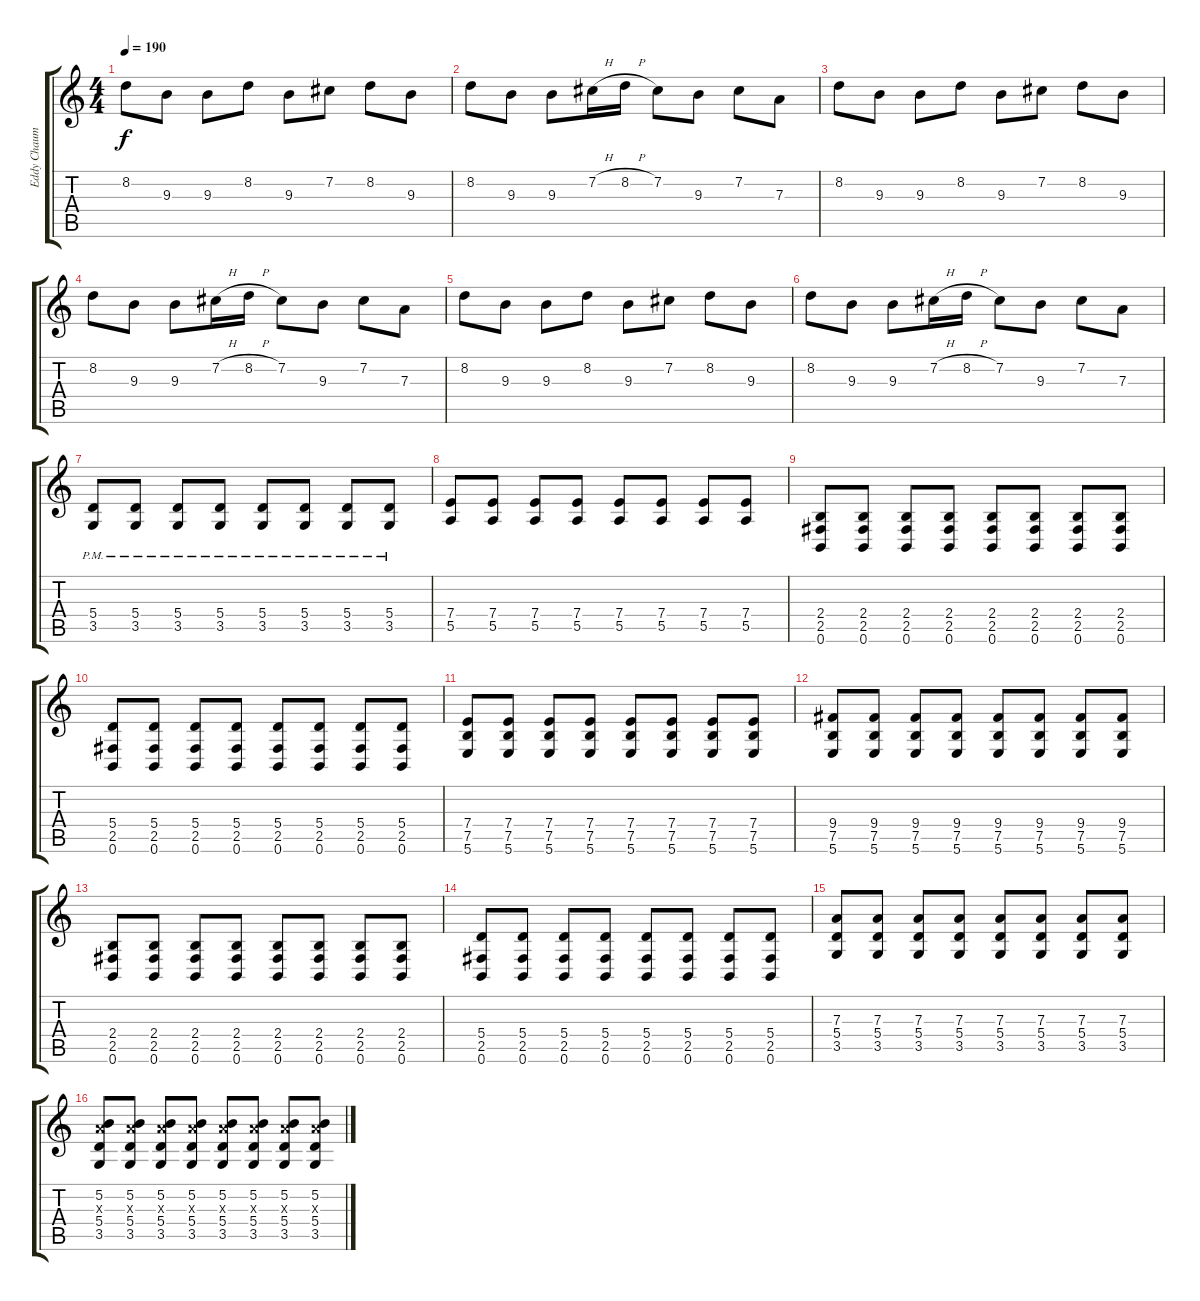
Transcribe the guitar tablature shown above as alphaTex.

\track ("Eddy Chaumulot (Rythm)" "Eddy Chaum") {instrument distortionguitar}
\staff {score tabs}
\tuning (B3 Gb3 D3 A2 E2 B1) {hide}
\ts (4 4)
\tempo 190
\clef g2
\ks c
8.2.8{dy f} 9.3.8 9.3.8 8.2.8 9.3.8 7.2.8 8.2.8 9.3.8 |
8.2.8 9.3.8 9.3.8 7.2{h}.16 8.2{h}.16 7.2.8 9.3.8 7.2.8 7.3.8 |
8.2.8 9.3.8 9.3.8 8.2.8 9.3.8 7.2.8 8.2.8 9.3.8 |
8.2.8 9.3.8 9.3.8 7.2{h}.16 8.2{h}.16 7.2.8 9.3.8 7.2.8 7.3.8 |
8.2.8 9.3.8 9.3.8 8.2.8 9.3.8 7.2.8 8.2.8 9.3.8 |
8.2.8 9.3.8 9.3.8 7.2{h}.16 8.2{h}.16 7.2.8 9.3.8 7.2.8 7.3.8 |
(5.4{pm} 3.5{pm}).8 (5.4{pm} 3.5{pm}).8 (5.4{pm} 3.5{pm}).8 (5.4{pm} 3.5{pm}).8 (5.4{pm} 3.5{pm}).8 (5.4{pm} 3.5{pm}).8 (5.4{pm} 3.5{pm}).8 (5.4{pm} 3.5{pm}).8 |
(7.4 5.5).8 (7.4 5.5).8 (7.4 5.5).8 (7.4 5.5).8 (7.4 5.5).8 (7.4 5.5).8 (7.4 5.5).8 (7.4 5.5).8 |
(2.4 2.5 0.6).8 (2.4 2.5 0.6).8 (2.4 2.5 0.6).8 (2.4 2.5 0.6).8 (2.4 2.5 0.6).8 (2.4 2.5 0.6).8 (2.4 2.5 0.6).8 (2.4 2.5 0.6).8 |
(5.4 2.5 0.6).8 (5.4 2.5 0.6).8 (5.4 2.5 0.6).8 (5.4 2.5 0.6).8 (5.4 2.5 0.6).8 (5.4 2.5 0.6).8 (5.4 2.5 0.6).8 (5.4 2.5 0.6).8 |
(7.4 7.5 5.6).8 (7.4 7.5 5.6).8 (7.4 7.5 5.6).8 (7.4 7.5 5.6).8 (7.4 7.5 5.6).8 (7.4 7.5 5.6).8 (7.4 7.5 5.6).8 (7.4 7.5 5.6).8 |
(9.4 7.5 5.6).8 (9.4 7.5 5.6).8 (9.4 7.5 5.6).8 (9.4 7.5 5.6).8 (9.4 7.5 5.6).8 (9.4 7.5 5.6).8 (9.4 7.5 5.6).8 (9.4 7.5 5.6).8 |
(2.4 2.5 0.6).8 (2.4 2.5 0.6).8 (2.4 2.5 0.6).8 (2.4 2.5 0.6).8 (2.4 2.5 0.6).8 (2.4 2.5 0.6).8 (2.4 2.5 0.6).8 (2.4 2.5 0.6).8 |
(5.4 2.5 0.6).8 (5.4 2.5 0.6).8 (5.4 2.5 0.6).8 (5.4 2.5 0.6).8 (5.4 2.5 0.6).8 (5.4 2.5 0.6).8 (5.4 2.5 0.6).8 (5.4 2.5 0.6).8 |
(7.3 5.4 3.5).8 (7.3 5.4 3.5).8 (7.3 5.4 3.5).8 (7.3 5.4 3.5).8 (7.3 5.4 3.5).8 (7.3 5.4 3.5).8 (7.3 5.4 3.5).8 (7.3 5.4 3.5).8 |
(5.2 7.3{x} 5.4 3.5).8 (5.2 7.3{x} 5.4 3.5).8 (5.2 7.3{x} 5.4 3.5).8 (5.2 7.3{x} 5.4 3.5).8 (5.2 7.3{x} 5.4 3.5).8 (5.2 7.3{x} 5.4 3.5).8 (5.2 7.3{x} 5.4 3.5).8 (5.2 7.3{x} 5.4 3.5).8
